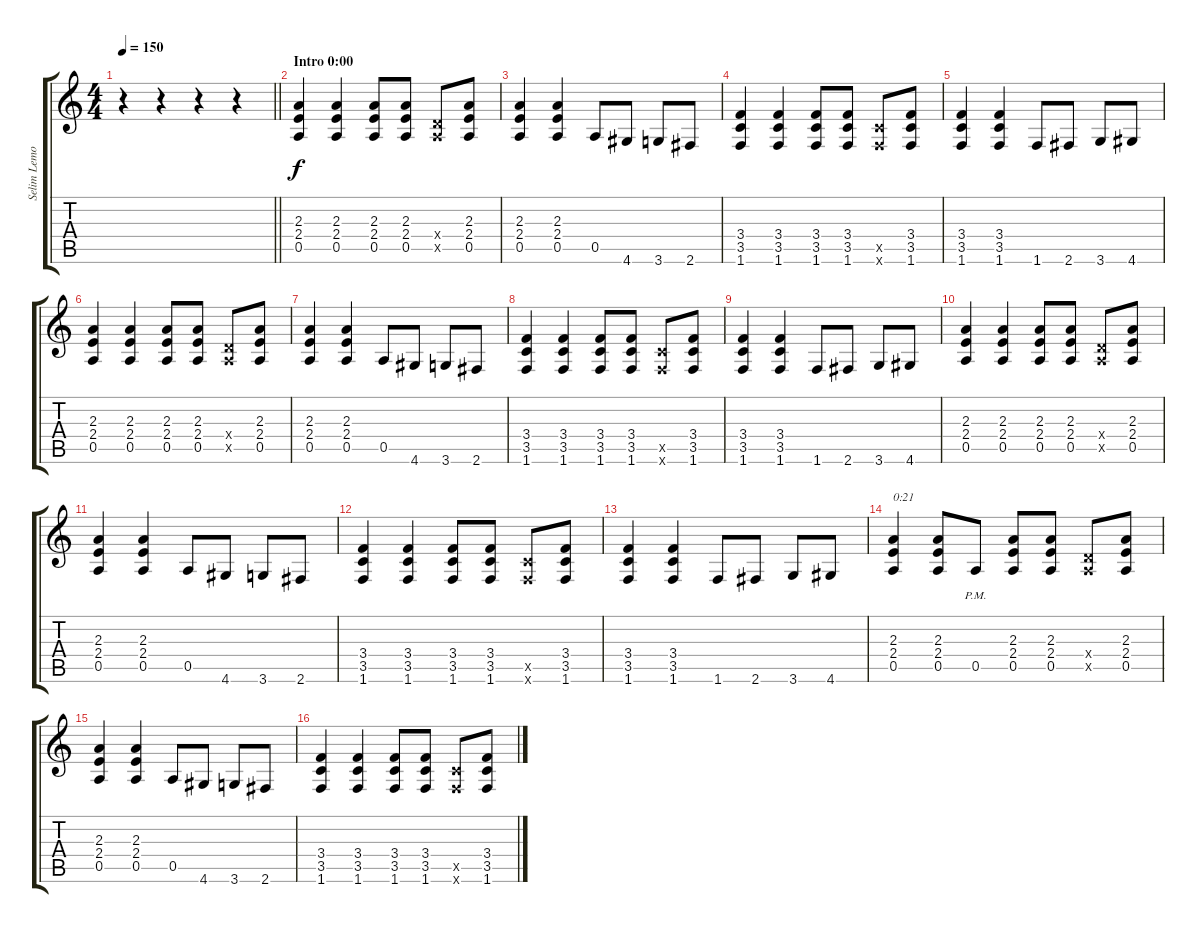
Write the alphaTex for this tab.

\track ("Selim Lemouchi" "Selim Lemo") {instrument distortionguitar}
\staff {score tabs}
\tuning (E4 B3 G3 D3 A2 E2) {hide}
\ts (4 4)
\tempo 150
\clef g2
\barLineRight lightlight
\ks c
r.4{dy f instrument distortionguitar} r.4 r.4 r.4 |
\section ("" "Intro 0:00")
(2.3 2.4 0.5).4 (2.3 2.4 0.5).4 (2.3 2.4 0.5).8 (2.3 2.4 0.5).8 (0.4{x} 0.5{x}).8 (2.3 2.4 0.5).8 |
(2.3 2.4 0.5).4 (2.3 2.4 0.5).4 0.5.8 4.6.8 3.6.8 2.6.8 |
(3.4 3.5 1.6).4 (3.4 3.5 1.6).4 (3.4 3.5 1.6).8 (3.4 3.5 1.6).8 (3.5{x} 1.6{x}).8 (3.4 3.5 1.6).8 |
(3.4 3.5 1.6).4 (3.4 3.5 1.6).4 1.6.8 2.6.8 3.6.8 4.6.8 |
(2.3 2.4 0.5).4 (2.3 2.4 0.5).4 (2.3 2.4 0.5).8 (2.3 2.4 0.5).8 (0.4{x} 0.5{x}).8 (2.3 2.4 0.5).8 |
(2.3 2.4 0.5).4 (2.3 2.4 0.5).4 0.5.8 4.6.8 3.6.8 2.6.8 |
(3.4 3.5 1.6).4 (3.4 3.5 1.6).4 (3.4 3.5 1.6).8 (3.4 3.5 1.6).8 (3.5{x} 1.6{x}).8 (3.4 3.5 1.6).8 |
(3.4 3.5 1.6).4 (3.4 3.5 1.6).4 1.6.8 2.6.8 3.6.8 4.6.8 |
(2.3 2.4 0.5).4 (2.3 2.4 0.5).4 (2.3 2.4 0.5).8 (2.3 2.4 0.5).8 (0.4{x} 0.5{x}).8 (2.3 2.4 0.5).8 |
(2.3 2.4 0.5).4 (2.3 2.4 0.5).4 0.5.8 4.6.8 3.6.8 2.6.8 |
(3.4 3.5 1.6).4 (3.4 3.5 1.6).4 (3.4 3.5 1.6).8 (3.4 3.5 1.6).8 (3.5{x} 1.6{x}).8 (3.4 3.5 1.6).8 |
(3.4 3.5 1.6).4 (3.4 3.5 1.6).4 1.6.8 2.6.8 3.6.8 4.6.8 |
(2.3 2.4 0.5).4{txt "0:21"} (2.3 2.4 0.5).8 0.5{pm}.8 (2.3 2.4 0.5).8 (2.3 2.4 0.5).8 (0.4{x} 0.5{x}).8 (2.3 2.4 0.5).8 |
(2.3 2.4 0.5).4 (2.3 2.4 0.5).4 0.5.8 4.6.8 3.6.8 2.6.8 |
(3.4 3.5 1.6).4 (3.4 3.5 1.6).4 (3.4 3.5 1.6).8 (3.4 3.5 1.6).8 (3.5{x} 1.6{x}).8 (3.4 3.5 1.6).8
